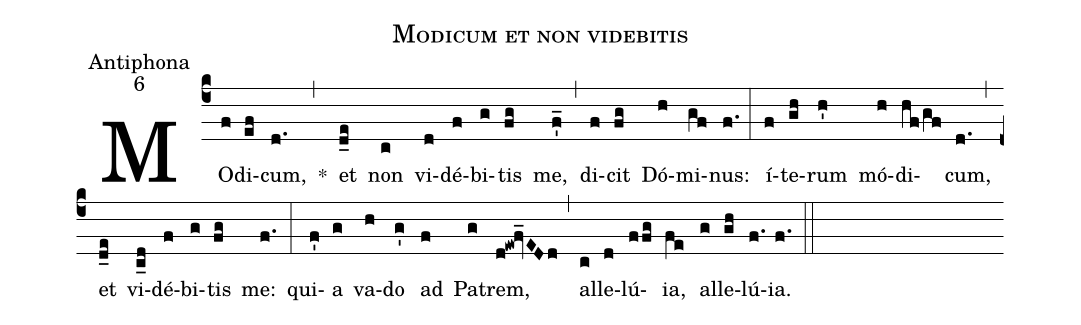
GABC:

name:Modicum et non videbitis;
office-part:Antiphona;
mode:6;
%%
(c4) MO(f)di(ef)cum,(d.) *(,) et(d_e) non(c) vi(d)dé(f)bi(g)tis(fg) me,(f'_) (,) di(f)cit(fg) Dó(h)mi(gf)nus:(f.) (:) í(f)te(gh)rum(h') mó(h)di(hf/gf)cum,(d.) (,) et(d_e) vi(c_d)dé(f)bi(g)tis(fg) me:(f.) (:) qui(f')a(g) va(h)do(g') ad(f) Pa(g)trem,(d!ew!fv_EDd) (,) al(c)le(d)lú(ffg)ia,(fe) al(g)le(gh)lú(f.)ia.(f.) (::)
